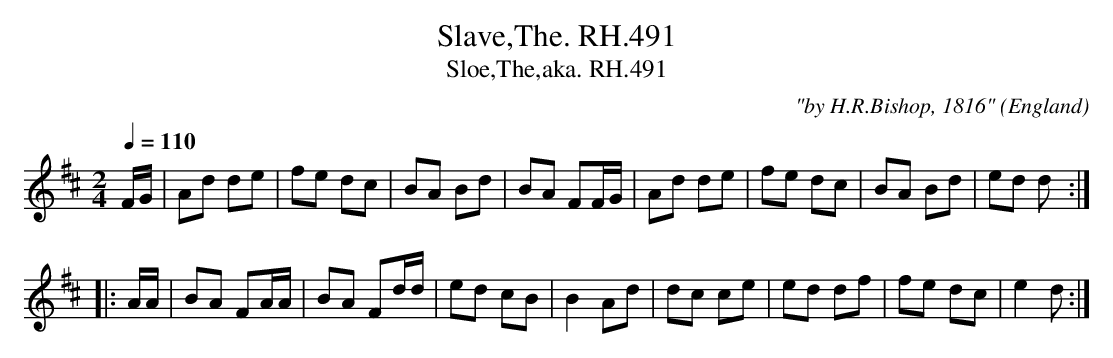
X:1
T:Slave,The. RH.491
T:Sloe,The,aka. RH.491
C:"by H.R.Bishop, 1816"
L:1/8
M:2/4
O:England
Q:1/4=110
K:D
F/G/|Ad de|fe dc|BA Bd|BA FF/G/|\
Ad de|fe dc|BA Bd|ed d:|!
|:A/A/|BA FA/A/|BA Fd/d/|ed cB|B2 Ad|\
dc ce|ed df|fe dc|e2 d:|
